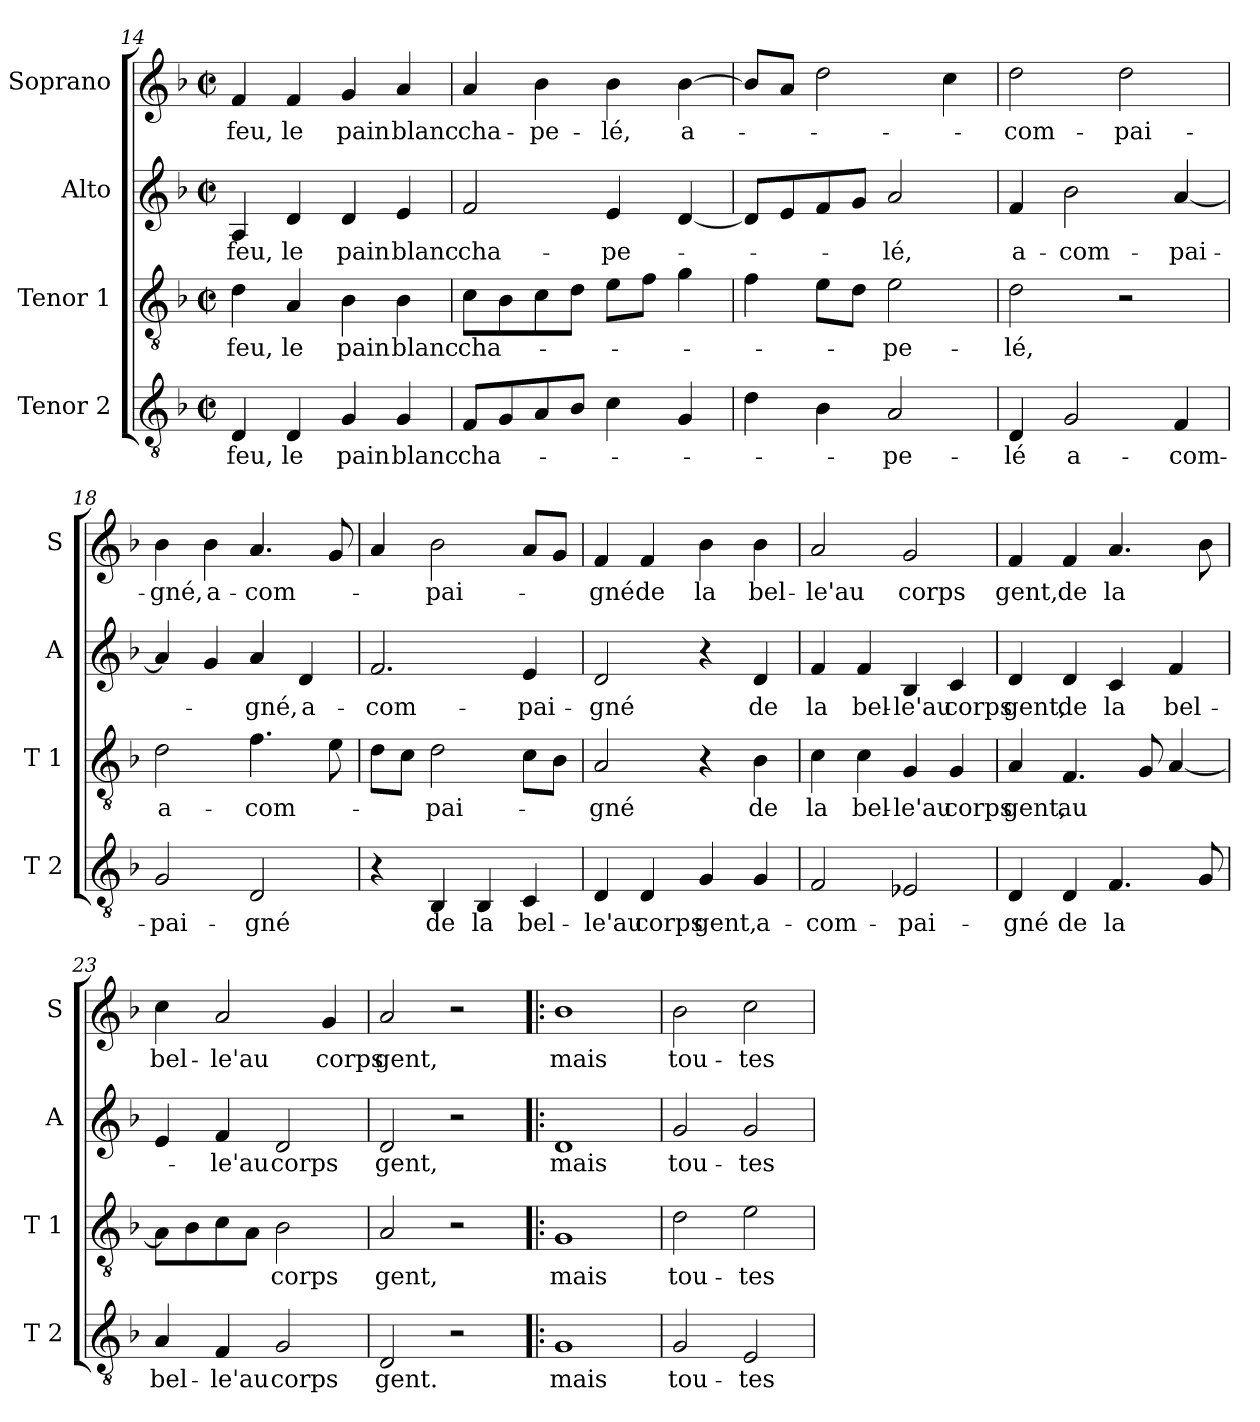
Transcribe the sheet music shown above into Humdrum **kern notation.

**kern	**text	**kern	**text	**kern	**text	**kern	**text
*part4	*part4	*part3	*part3	*part2	*part2	*part1	*part1
*staff4	*staff4	*staff3	*staff3	*staff2	*staff2	*staff1	*staff1
*I"Tenor 2	*	*I"Tenor 1	*	*I"Alto	*	*I"Soprano	*
*I'T 2	*	*I'T 1	*	*I'A	*	*I'S	*
*clefGv2	*	*clefGv2	*	*clefG2	*	*clefG2	*
*k[b-]	*	*k[b-]	*	*k[b-]	*	*k[b-]	*
*M2/2	*	*M2/2	*	*M2/2	*	*M2/2	*
*met(c|)	*	*met(c|)	*	*met(c|)	*	*met(c|)	*
=14	=14	=14	=14	=14	=14	=14	=14
!	!LO:LY:b	!	!LO:LY:b	!	!LO:LY:b	!	!LO:LY:b
4D/	feu,	4d\	feu,	4A/	feu,	4f/	feu,
!	!LO:LY:b	!	!LO:LY:b	!	!LO:LY:b	!	!LO:LY:b
4D/	le	4A/	le	4d/	le	4f/	le
!	!LO:LY:b	!	!LO:LY:b	!	!LO:LY:b	!	!LO:LY:b
4G/	pain	4B-\	pain	4d/	pain	4g/	pain
!	!LO:LY:b	!	!LO:LY:b	!	!LO:LY:b	!	!LO:LY:b
4G/	blanc	4B-\	blanc	4e/	blanc	4a/	blanc
!!LO:LB:g=z
=15	=15	=15	=15	=15	=15	=15	=15
!	!LO:LY:b	!	!LO:LY:b	!	!LO:LY:b	!	!LO:LY:b
8FL	cha-	8cL	cha-	2f/	cha-	4a/	cha-
8G	.	8B-	.	.	.	.	.
!	!	!	!	!	!	!	!LO:LY:b
8A	.	8c	.	.	.	4b-\	-pe-
8B-J	.	8dJ	.	.	.	.	.
!	!	!	!	!	!LO:LY:b	!	!LO:LY:b
4c\	.	8eL	.	4e/	-pe-	4b-\	-lé,
.	.	8fJ	.	.	.	.	.
!	!	!	!	!	!	!	!LO:LY:b
4G/	.	4g\	.	[4d/	.	[4b-\	a-
=16	=16	=16	=16	=16	=16	=16	=16
4d\	.	4f\	.	8dL]	.	8b-L]	.
.	.	.	.	8e	.	8aJ	.
4B-\	.	8eL	.	8f	.	2dd\	.
.	.	8dJ	.	8gJ	.	.	.
!	!LO:LY:b	!	!LO:LY:b	!	!LO:LY:b	!	!
2A/	-pe-	2e\	-pe-	2a/	-lé,	.	.
.	.	.	.	.	.	4cc\	.
=17	=17	=17	=17	=17	=17	=17	=17
!	!LO:LY:b	!	!LO:LY:b	!	!LO:LY:b	!	!LO:LY:b
4D/	-lé	2d\	-lé,	4f/	a-	2dd\	-com-
!	!LO:LY:b	!	!	!	!LO:LY:b	!	!
2G/	a-	.	.	2b-\	-com-	.	.
!	!	!	!	!	!	!	!LO:LY:b
.	.	2r	.	.	.	2dd\	-pai-
!	!LO:LY:b	!	!	!	!LO:LY:b	!	!
4F/	-com-	.	.	[4a/	-pai-	.	.
=18	=18	=18	=18	=18	=18	=18	=18
!	!LO:LY:b	!	!LO:LY:b	!	!	!	!LO:LY:b
2G/	-pai-	2d\	a-	4a/]	.	4b-\	-gné,
!	!	!	!	!	!	!	!LO:LY:b
.	.	.	.	4g/	.	4b-\	a-
!	!LO:LY:b	!	!LO:LY:b	!	!LO:LY:b	!	!LO:LY:b
2D/	-gné	4.f\	-com-	4a/	-gné,	4.a/	-com-
!	!	!	!	!	!LO:LY:b	!	!
.	.	.	.	4d/	a-	.	.
.	.	8e\	.	.	.	8g/	.
=19	=19	=19	=19	=19	=19	=19	=19
!	!	!	!	!	!LO:LY:b	!	!
4r	.	8dL	.	2.f/	-com-	4a/	.
.	.	8cJ	.	.	.	.	.
!	!LO:LY:b	!	!LO:LY:b	!	!	!	!LO:LY:b
4BB-/	de	2d\	-pai-	.	.	2b-\	-pai-
!	!LO:LY:b	!	!	!	!	!	!
4BB-/	la	.	.	.	.	.	.
!	!LO:LY:b	!	!	!	!LO:LY:b	!	!
4C/	bel-	8cL	.	4e/	-pai-	8aL	.
.	.	8B-J	.	.	.	8gJ	.
!!LO:LB:g=z
=20	=20	=20	=20	=20	=20	=20	=20
!	!LO:LY:b	!	!LO:LY:b	!	!LO:LY:b	!	!LO:LY:b
4D/	-le'au	2A/	-gné	2d/	-gné	4f/	-gné
!	!LO:LY:b	!	!	!	!	!	!LO:LY:b
4D/	corps	.	.	.	.	4f/	de
!	!LO:LY:b	!	!	!	!	!	!LO:LY:b
4G/	gent,	4r	.	4r	.	4b-\	la
!	!LO:LY:b	!	!LO:LY:b	!	!LO:LY:b	!	!LO:LY:b
4G/	a-	4B-\	de	4d/	de	4b-\	bel-
=21	=21	=21	=21	=21	=21	=21	=21
!	!LO:LY:b	!	!LO:LY:b	!	!LO:LY:b	!	!LO:LY:b
2F/	-com-	4c\	la	4f/	la	2a/	-le'au
!	!	!	!LO:LY:b	!	!LO:LY:b	!	!
.	.	4c\	bel-	4f/	bel-	.	.
!	!LO:LY:b	!	!LO:LY:b	!	!LO:LY:b	!	!LO:LY:b
2E-X/	-pai-	4G/	-le'au	4B-/	-le'au	2g/	corps
!	!	!	!LO:LY:b	!	!LO:LY:b	!	!
.	.	4G/	corps	4c/	corps	.	.
=22	=22	=22	=22	=22	=22	=22	=22
!	!LO:LY:b	!	!LO:LY:b	!	!LO:LY:b	!	!LO:LY:b
4D/	-gné	4A/	gent,	4d/	gent,	4f/	gent,
!	!LO:LY:b	!	!LO:LY:b	!	!LO:LY:b	!	!LO:LY:b
4D/	de	4.F/	au	4d/	de	4f/	de
!	!LO:LY:b	!	!	!	!LO:LY:b	!	!LO:LY:b
4.F/	la	.	.	4c/	la	4.a/	la
.	.	8G/	.	.	.	.	.
!	!	!	!	!	!LO:LY:b	!	!
.	.	[4A/	.	4f/	bel-	.	.
8G/	.	.	.	.	.	8b-\	.
=23	=23	=23	=23	=23	=23	=23	=23
!	!LO:LY:b	!	!	!	!	!	!LO:LY:b
4A/	bel-	8AL]	.	4e/	.	4cc\	bel-
.	.	8B-	.	.	.	.	.
!	!LO:LY:b	!	!	!	!LO:LY:b	!	!LO:LY:b
4F/	-le'au	8c	.	4f/	-le'au	2a/	-le'au
.	.	8AJ	.	.	.	.	.
!	!LO:LY:b	!	!LO:LY:b	!	!LO:LY:b	!	!
2G/	corps	2B-\	corps	2d/	corps	.	.
!	!	!	!	!	!	!	!LO:LY:b
.	.	.	.	.	.	4g/	corps
=24	=24	=24	=24	=24	=24	=24	=24
!	!LO:LY:b	!	!LO:LY:b	!	!LO:LY:b	!	!LO:LY:b
2D/	gent.	2A/	gent,	2d/	gent,	2a/	gent,
2r	.	2r	.	2r	.	2r	.
!!LO:PB:g=z
=25!|:	=25!|:	=25!|:	=25!|:	=25!|:	=25!|:	=25!|:	=25!|:
!	!LO:LY:b	!	!LO:LY:b	!	!LO:LY:b	!	!LO:LY:b
1G	mais	1G	mais	1d	mais	1b-	mais
=26	=26	=26	=26	=26	=26	=26	=26
!	!LO:LY:b	!	!LO:LY:b	!	!LO:LY:b	!	!LO:LY:b
2G/	tou-	2d\	tou-	2g/	tou-	2b-\	tou-
!	!LO:LY:b	!	!LO:LY:b	!	!LO:LY:b	!	!LO:LY:b
2E/	-tes-	2e\	-tes-	2g/	-tes-	2cc\	-tes-
=	=	=	=	=	=	=	=
*-	*-	*-	*-	*-	*-	*-	*-
